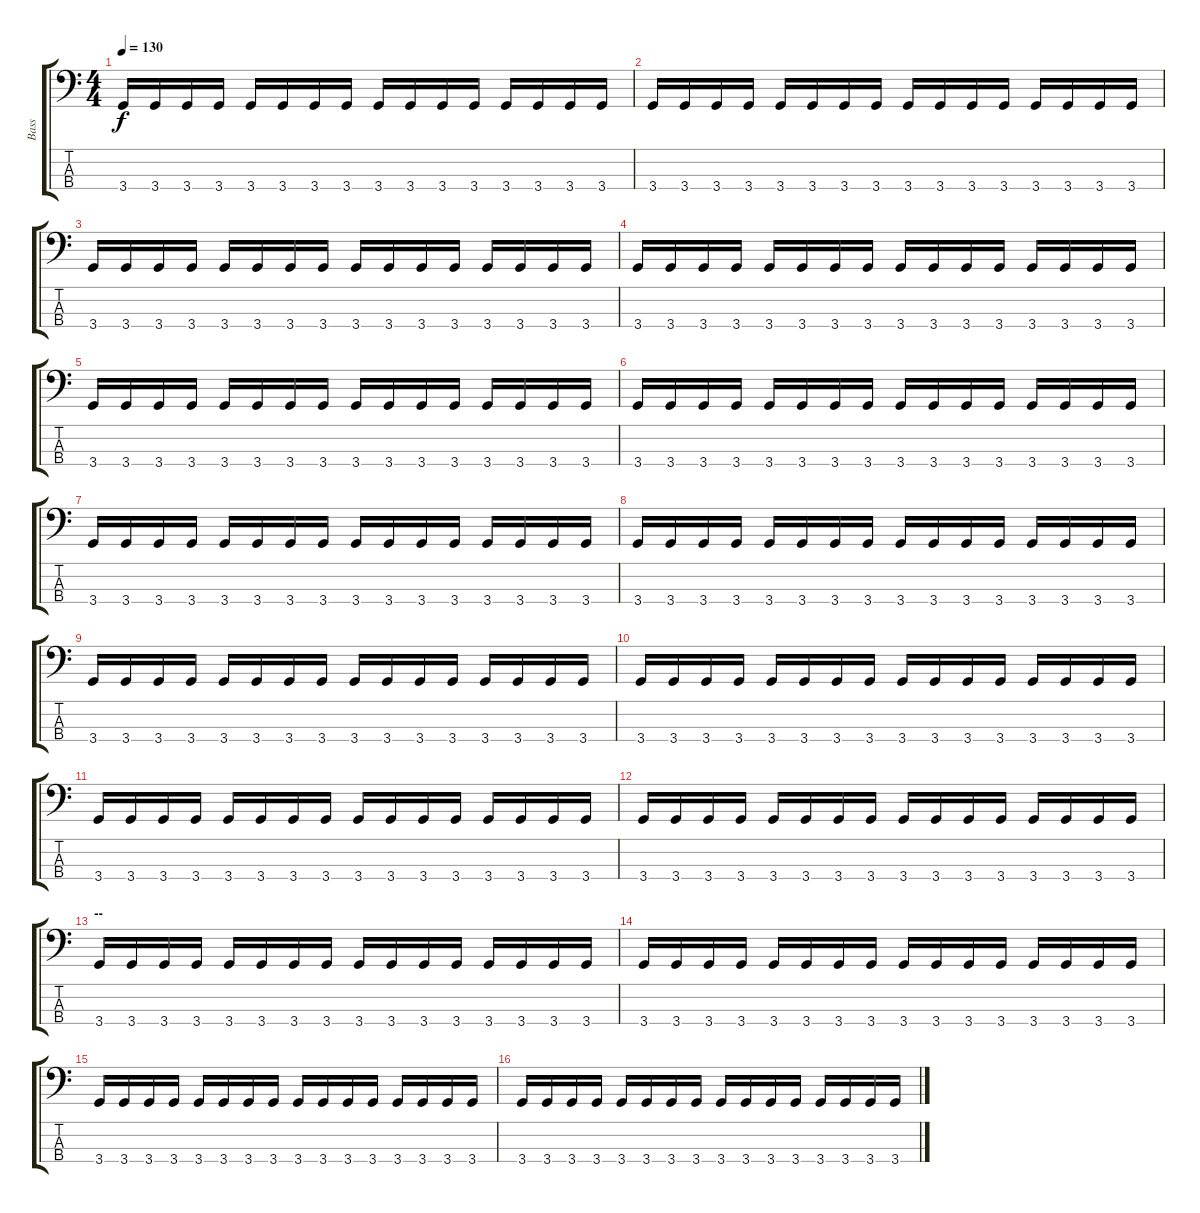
\track ("Bass" "Bass") {instrument electricbassfinger}
\staff {score tabs}
\tuning (G2 D2 A1 E1) {hide}
\ts (4 4)
\tempo 130
\clef f4
\ks c
3.4.16{dy f} 3.4.16 3.4.16 3.4.16 3.4.16 3.4.16 3.4.16 3.4.16 3.4.16 3.4.16 3.4.16 3.4.16 3.4.16 3.4.16 3.4.16 3.4.16 |
3.4.16 3.4.16 3.4.16 3.4.16 3.4.16 3.4.16 3.4.16 3.4.16 3.4.16 3.4.16 3.4.16 3.4.16 3.4.16 3.4.16 3.4.16 3.4.16 |
3.4.16 3.4.16 3.4.16 3.4.16 3.4.16 3.4.16 3.4.16 3.4.16 3.4.16 3.4.16 3.4.16 3.4.16 3.4.16 3.4.16 3.4.16 3.4.16 |
3.4.16 3.4.16 3.4.16 3.4.16 3.4.16 3.4.16 3.4.16 3.4.16 3.4.16 3.4.16 3.4.16 3.4.16 3.4.16 3.4.16 3.4.16 3.4.16 |
3.4.16 3.4.16 3.4.16 3.4.16 3.4.16 3.4.16 3.4.16 3.4.16 3.4.16 3.4.16 3.4.16 3.4.16 3.4.16 3.4.16 3.4.16 3.4.16 |
3.4.16 3.4.16 3.4.16 3.4.16 3.4.16 3.4.16 3.4.16 3.4.16 3.4.16 3.4.16 3.4.16 3.4.16 3.4.16 3.4.16 3.4.16 3.4.16 |
3.4.16 3.4.16 3.4.16 3.4.16 3.4.16 3.4.16 3.4.16 3.4.16 3.4.16 3.4.16 3.4.16 3.4.16 3.4.16 3.4.16 3.4.16 3.4.16 |
3.4.16 3.4.16 3.4.16 3.4.16 3.4.16 3.4.16 3.4.16 3.4.16 3.4.16 3.4.16 3.4.16 3.4.16 3.4.16 3.4.16 3.4.16 3.4.16 |
3.4.16 3.4.16 3.4.16 3.4.16 3.4.16 3.4.16 3.4.16 3.4.16 3.4.16 3.4.16 3.4.16 3.4.16 3.4.16 3.4.16 3.4.16 3.4.16 |
3.4.16 3.4.16 3.4.16 3.4.16 3.4.16 3.4.16 3.4.16 3.4.16 3.4.16 3.4.16 3.4.16 3.4.16 3.4.16 3.4.16 3.4.16 3.4.16 |
3.4.16 3.4.16 3.4.16 3.4.16 3.4.16 3.4.16 3.4.16 3.4.16 3.4.16 3.4.16 3.4.16 3.4.16 3.4.16 3.4.16 3.4.16 3.4.16 |
3.4.16 3.4.16 3.4.16 3.4.16 3.4.16 3.4.16 3.4.16 3.4.16 3.4.16 3.4.16 3.4.16 3.4.16 3.4.16 3.4.16 3.4.16 3.4.16 |
\section ("" "--")
3.4.16 3.4.16 3.4.16 3.4.16 3.4.16 3.4.16 3.4.16 3.4.16 3.4.16 3.4.16 3.4.16 3.4.16 3.4.16 3.4.16 3.4.16 3.4.16 |
3.4.16 3.4.16 3.4.16 3.4.16 3.4.16 3.4.16 3.4.16 3.4.16 3.4.16 3.4.16 3.4.16 3.4.16 3.4.16 3.4.16 3.4.16 3.4.16 |
3.4.16 3.4.16 3.4.16 3.4.16 3.4.16 3.4.16 3.4.16 3.4.16 3.4.16 3.4.16 3.4.16 3.4.16 3.4.16 3.4.16 3.4.16 3.4.16 |
3.4.16 3.4.16 3.4.16 3.4.16 3.4.16 3.4.16 3.4.16 3.4.16 3.4.16 3.4.16 3.4.16 3.4.16 3.4.16 3.4.16 3.4.16 3.4.16
